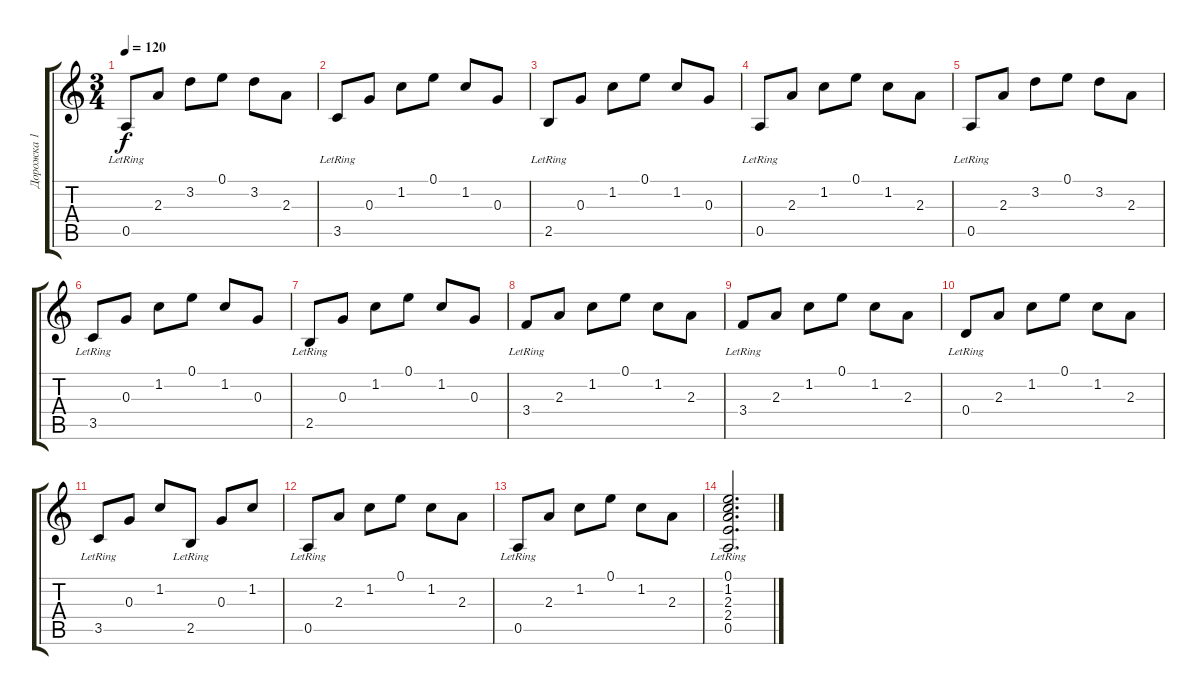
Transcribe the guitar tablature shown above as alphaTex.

\track ("Дорожка 1" "Дорожка 1") {instrument acousticguitarsteel}
\staff {score tabs}
\tuning (E4 B3 G3 D3 A2 E2) {hide}
\ts (3 4)
\tempo 120
\clef g2
\ks c
0.5{lr}.8{dy f} 2.3.8 3.2.8 0.1.8 3.2.8 2.3.8 |
3.5{lr}.8 0.3.8 1.2.8 0.1.8 1.2.8 0.3.8 |
2.5{lr}.8 0.3.8 1.2.8 0.1.8 1.2.8 0.3.8 |
0.5{lr}.8 2.3.8 1.2.8 0.1.8 1.2.8 2.3.8 |
0.5{lr}.8 2.3.8 3.2.8 0.1.8 3.2.8 2.3.8 |
3.5{lr}.8 0.3.8 1.2.8 0.1.8 1.2.8 0.3.8 |
2.5{lr}.8 0.3.8 1.2.8 0.1.8 1.2.8 0.3.8 |
3.4{lr}.8 2.3.8 1.2.8 0.1.8 1.2.8 2.3.8 |
3.4{lr}.8 2.3.8 1.2.8 0.1.8 1.2.8 2.3.8 |
0.4{lr}.8 2.3.8 1.2.8 0.1.8 1.2.8 2.3.8 |
3.5{lr}.8 0.3.8 1.2.8 2.5{lr}.8 0.3.8 1.2.8 |
0.5{lr}.8 2.3.8 1.2.8 0.1.8 1.2.8 2.3.8 |
0.5{lr}.8 2.3.8 1.2.8 0.1.8 1.2.8 2.3.8 |
(0.1{lr} 1.2{lr} 2.3{lr} 2.4{lr} 0.5{lr}).2{d}
